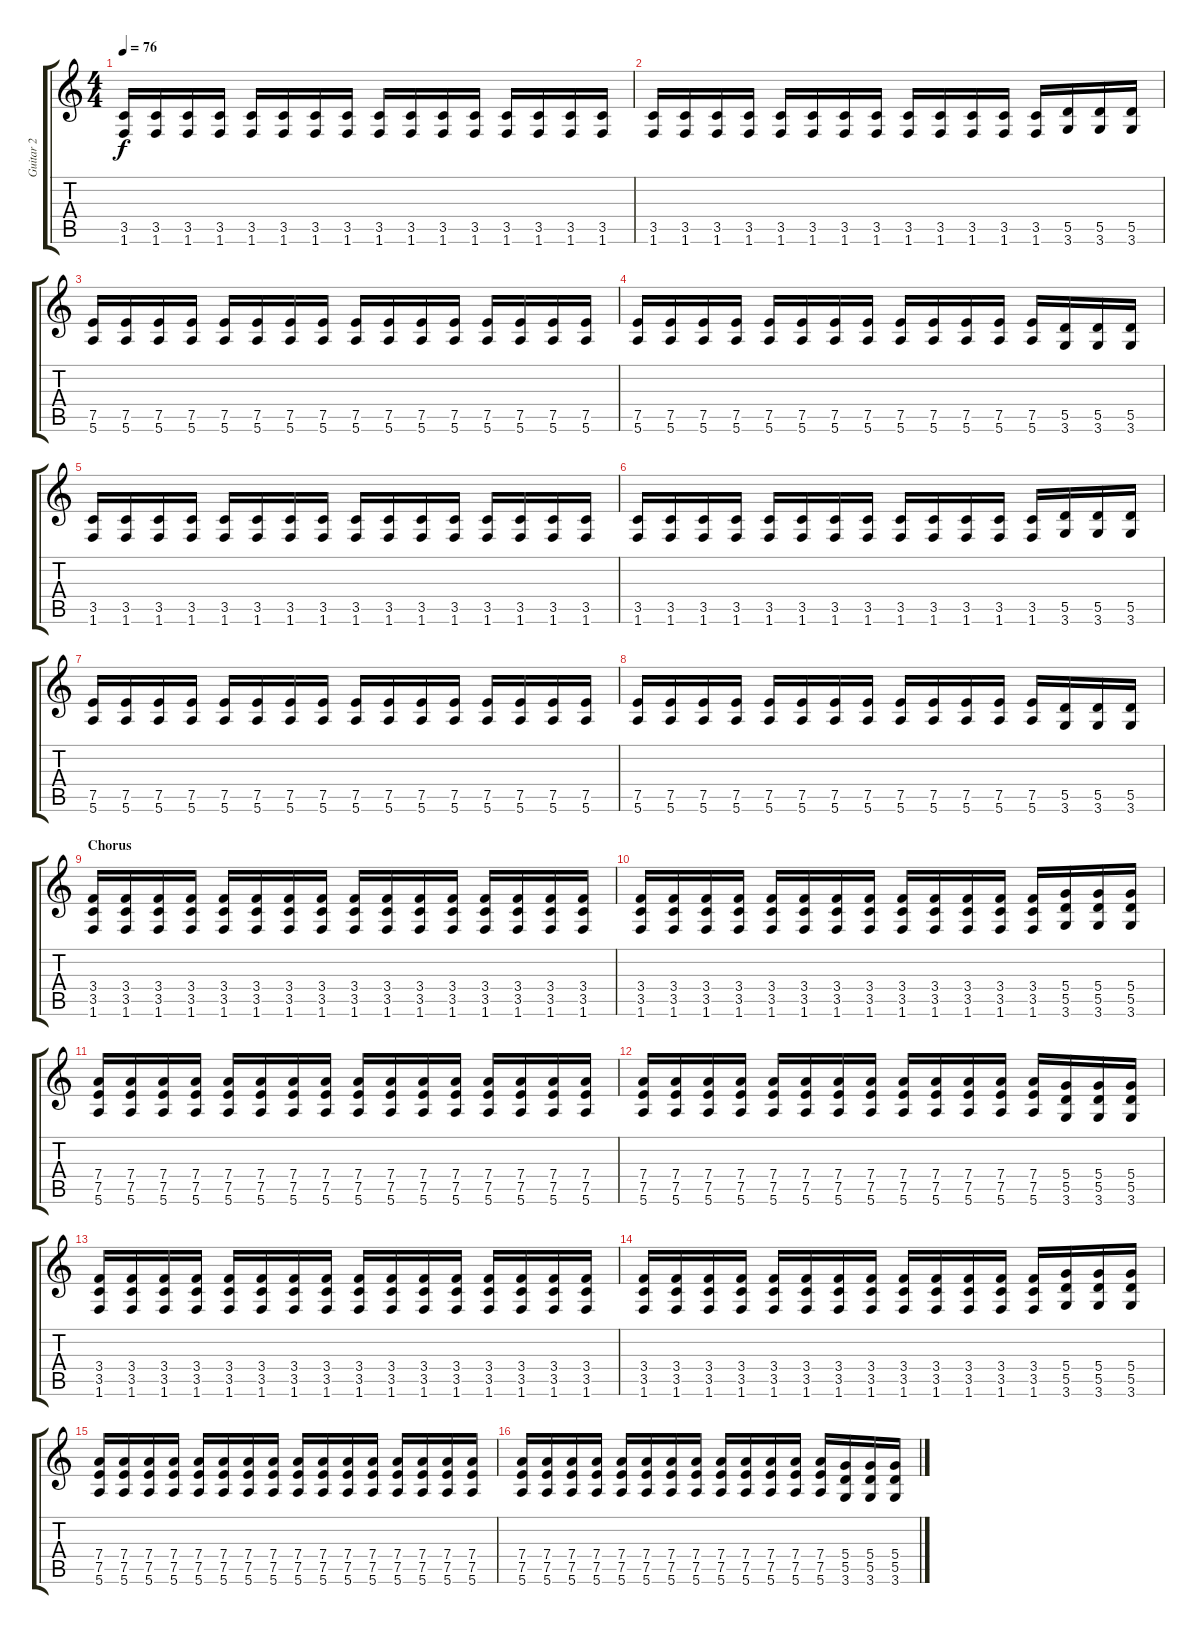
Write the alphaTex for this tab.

\track ("Guitar 2" "Guitar 2") {instrument distortionguitar}
\staff {score tabs}
\tuning (E4 B3 G3 D3 A2 E2) {hide}
\ts (4 4)
\tempo 76
\clef g2
\ks c
(3.5 1.6).16{dy f} (3.5 1.6).16 (3.5 1.6).16 (3.5 1.6).16 (3.5 1.6).16 (3.5 1.6).16 (3.5 1.6).16 (3.5 1.6).16 (3.5 1.6).16 (3.5 1.6).16 (3.5 1.6).16 (3.5 1.6).16 (3.5 1.6).16 (3.5 1.6).16 (3.5 1.6).16 (3.5 1.6).16 |
(3.5 1.6).16 (3.5 1.6).16 (3.5 1.6).16 (3.5 1.6).16 (3.5 1.6).16 (3.5 1.6).16 (3.5 1.6).16 (3.5 1.6).16 (3.5 1.6).16 (3.5 1.6).16 (3.5 1.6).16 (3.5 1.6).16 (3.5 1.6).16 (5.5 3.6).16 (5.5 3.6).16 (5.5 3.6).16 |
(7.5 5.6).16 (7.5 5.6).16 (7.5 5.6).16 (7.5 5.6).16 (7.5 5.6).16 (7.5 5.6).16 (7.5 5.6).16 (7.5 5.6).16 (7.5 5.6).16 (7.5 5.6).16 (7.5 5.6).16 (7.5 5.6).16 (7.5 5.6).16 (7.5 5.6).16 (7.5 5.6).16 (7.5 5.6).16 |
(7.5 5.6).16 (7.5 5.6).16 (7.5 5.6).16 (7.5 5.6).16 (7.5 5.6).16 (7.5 5.6).16 (7.5 5.6).16 (7.5 5.6).16 (7.5 5.6).16 (7.5 5.6).16 (7.5 5.6).16 (7.5 5.6).16 (7.5 5.6).16 (5.5 3.6).16 (5.5 3.6).16 (5.5 3.6).16 |
(3.5 1.6).16 (3.5 1.6).16 (3.5 1.6).16 (3.5 1.6).16 (3.5 1.6).16 (3.5 1.6).16 (3.5 1.6).16 (3.5 1.6).16 (3.5 1.6).16 (3.5 1.6).16 (3.5 1.6).16 (3.5 1.6).16 (3.5 1.6).16 (3.5 1.6).16 (3.5 1.6).16 (3.5 1.6).16 |
(3.5 1.6).16 (3.5 1.6).16 (3.5 1.6).16 (3.5 1.6).16 (3.5 1.6).16 (3.5 1.6).16 (3.5 1.6).16 (3.5 1.6).16 (3.5 1.6).16 (3.5 1.6).16 (3.5 1.6).16 (3.5 1.6).16 (3.5 1.6).16 (5.5 3.6).16 (5.5 3.6).16 (5.5 3.6).16 |
(7.5 5.6).16 (7.5 5.6).16 (7.5 5.6).16 (7.5 5.6).16 (7.5 5.6).16 (7.5 5.6).16 (7.5 5.6).16 (7.5 5.6).16 (7.5 5.6).16 (7.5 5.6).16 (7.5 5.6).16 (7.5 5.6).16 (7.5 5.6).16 (7.5 5.6).16 (7.5 5.6).16 (7.5 5.6).16 |
(7.5 5.6).16 (7.5 5.6).16 (7.5 5.6).16 (7.5 5.6).16 (7.5 5.6).16 (7.5 5.6).16 (7.5 5.6).16 (7.5 5.6).16 (7.5 5.6).16 (7.5 5.6).16 (7.5 5.6).16 (7.5 5.6).16 (7.5 5.6).16 (5.5 3.6).16 (5.5 3.6).16 (5.5 3.6).16 |
\section ("" "Chorus")
(3.4 3.5 1.6).16 (3.4 3.5 1.6).16 (3.4 3.5 1.6).16 (3.4 3.5 1.6).16 (3.4 3.5 1.6).16 (3.4 3.5 1.6).16 (3.4 3.5 1.6).16 (3.4 3.5 1.6).16 (3.4 3.5 1.6).16 (3.4 3.5 1.6).16 (3.4 3.5 1.6).16 (3.4 3.5 1.6).16 (3.4 3.5 1.6).16 (3.4 3.5 1.6).16 (3.4 3.5 1.6).16 (3.4 3.5 1.6).16 |
(3.4 3.5 1.6).16 (3.4 3.5 1.6).16 (3.4 3.5 1.6).16 (3.4 3.5 1.6).16 (3.4 3.5 1.6).16 (3.4 3.5 1.6).16 (3.4 3.5 1.6).16 (3.4 3.5 1.6).16 (3.4 3.5 1.6).16 (3.4 3.5 1.6).16 (3.4 3.5 1.6).16 (3.4 3.5 1.6).16 (3.4 3.5 1.6).16 (5.4 5.5 3.6).16 (5.4 5.5 3.6).16 (5.4 5.5 3.6).16 |
(7.4 7.5 5.6).16 (7.4 7.5 5.6).16 (7.4 7.5 5.6).16 (7.4 7.5 5.6).16 (7.4 7.5 5.6).16 (7.4 7.5 5.6).16 (7.4 7.5 5.6).16 (7.4 7.5 5.6).16 (7.4 7.5 5.6).16 (7.4 7.5 5.6).16 (7.4 7.5 5.6).16 (7.4 7.5 5.6).16 (7.4 7.5 5.6).16 (7.4 7.5 5.6).16 (7.4 7.5 5.6).16 (7.4 7.5 5.6).16 |
(7.4 7.5 5.6).16 (7.4 7.5 5.6).16 (7.4 7.5 5.6).16 (7.4 7.5 5.6).16 (7.4 7.5 5.6).16 (7.4 7.5 5.6).16 (7.4 7.5 5.6).16 (7.4 7.5 5.6).16 (7.4 7.5 5.6).16 (7.4 7.5 5.6).16 (7.4 7.5 5.6).16 (7.4 7.5 5.6).16 (7.4 7.5 5.6).16 (5.4 5.5 3.6).16 (5.4 5.5 3.6).16 (5.4 5.5 3.6).16 |
(3.4 3.5 1.6).16 (3.4 3.5 1.6).16 (3.4 3.5 1.6).16 (3.4 3.5 1.6).16 (3.4 3.5 1.6).16 (3.4 3.5 1.6).16 (3.4 3.5 1.6).16 (3.4 3.5 1.6).16 (3.4 3.5 1.6).16 (3.4 3.5 1.6).16 (3.4 3.5 1.6).16 (3.4 3.5 1.6).16 (3.4 3.5 1.6).16 (3.4 3.5 1.6).16 (3.4 3.5 1.6).16 (3.4 3.5 1.6).16 |
(3.4 3.5 1.6).16 (3.4 3.5 1.6).16 (3.4 3.5 1.6).16 (3.4 3.5 1.6).16 (3.4 3.5 1.6).16 (3.4 3.5 1.6).16 (3.4 3.5 1.6).16 (3.4 3.5 1.6).16 (3.4 3.5 1.6).16 (3.4 3.5 1.6).16 (3.4 3.5 1.6).16 (3.4 3.5 1.6).16 (3.4 3.5 1.6).16 (5.4 5.5 3.6).16 (5.4 5.5 3.6).16 (5.4 5.5 3.6).16 |
(7.4 7.5 5.6).16 (7.4 7.5 5.6).16 (7.4 7.5 5.6).16 (7.4 7.5 5.6).16 (7.4 7.5 5.6).16 (7.4 7.5 5.6).16 (7.4 7.5 5.6).16 (7.4 7.5 5.6).16 (7.4 7.5 5.6).16 (7.4 7.5 5.6).16 (7.4 7.5 5.6).16 (7.4 7.5 5.6).16 (7.4 7.5 5.6).16 (7.4 7.5 5.6).16 (7.4 7.5 5.6).16 (7.4 7.5 5.6).16 |
(7.4 7.5 5.6).16 (7.4 7.5 5.6).16 (7.4 7.5 5.6).16 (7.4 7.5 5.6).16 (7.4 7.5 5.6).16 (7.4 7.5 5.6).16 (7.4 7.5 5.6).16 (7.4 7.5 5.6).16 (7.4 7.5 5.6).16 (7.4 7.5 5.6).16 (7.4 7.5 5.6).16 (7.4 7.5 5.6).16 (7.4 7.5 5.6).16 (5.4 5.5 3.6).16 (5.4 5.5 3.6).16 (5.4 5.5 3.6).16
